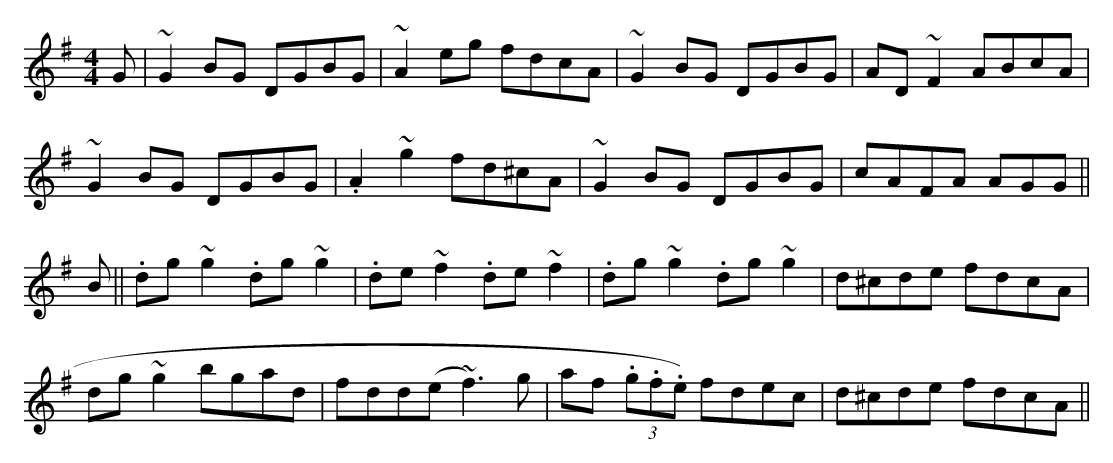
X:1
M:4/4
K:G
G|~G2BG DGBG|~A2eg fdcA|~G2BG DGBG|AD~F2 ABcA|
~G2BG DGBG|.A2~g2 fd^cA|~G2BG DGBG|cAFA AGG||
B||.dg~g2 .dg~g2|.de~f2 .de~f2|.dg~g2 .dg~g2|d^cde fdcA|
dg~g2 bgad|fdd(e~f3)g|af (3.g.f.e) fdec|d^cde fdcA||
